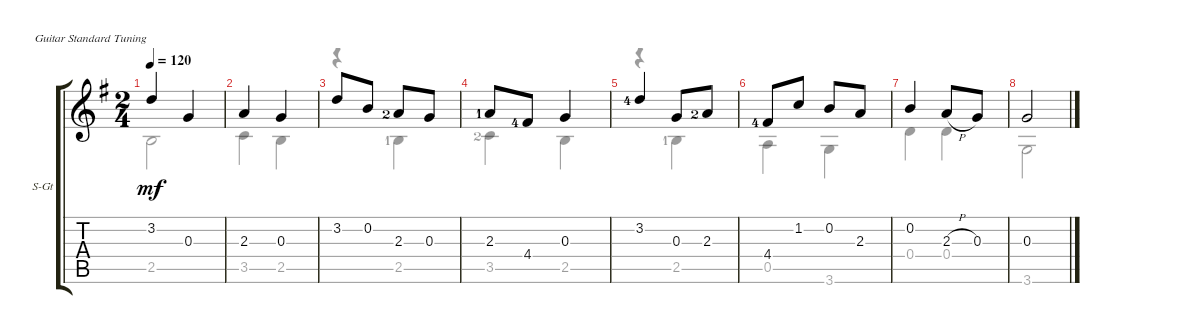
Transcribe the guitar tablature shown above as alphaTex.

\defaultSystemsLayout 4
\bracketExtendMode groupsimilarinstruments
\firstSystemTrackNameOrientation horizontal
\otherSystemsTrackNameOrientation horizontal
\track ("Steel Guitar" "S-Gt") {instrument acousticguitarsteel}
\staff {score tabs}
\tuning (E4 B3 G3 D3 A2 E2)
\voice
\ts (2 4)
\tempo 120
\clef g2
\ks g
3.2.4{dy mf} 0.3.4 |
2.3.4 0.3.4 |
3.2.8 0.2.8 2.3{lf 3}.8 0.3.8 |
2.3{lf 2}.8 4.4{lf 5}.8 0.3.4 |
3.2{lf 5}.4 0.3.8 2.3{lf 3}.8 |
4.4{lf 5}.8 1.2.8 0.2.8 2.3.8 |
0.2.4 2.3{h}.8 0.3.8 |
0.3.2
\voice
\clef g2
\ottava regular
\simile none
\ks g
2.5.2{dy mf} |
3.5.4 2.5.4 |
r.4 2.5{lf 2}.4 |
3.5{lf 3}.4 2.5.4 |
r.4 2.5{lf 2}.4 |
0.5.4 3.6.4 |
0.4.4 0.4.4 |
3.6.2
